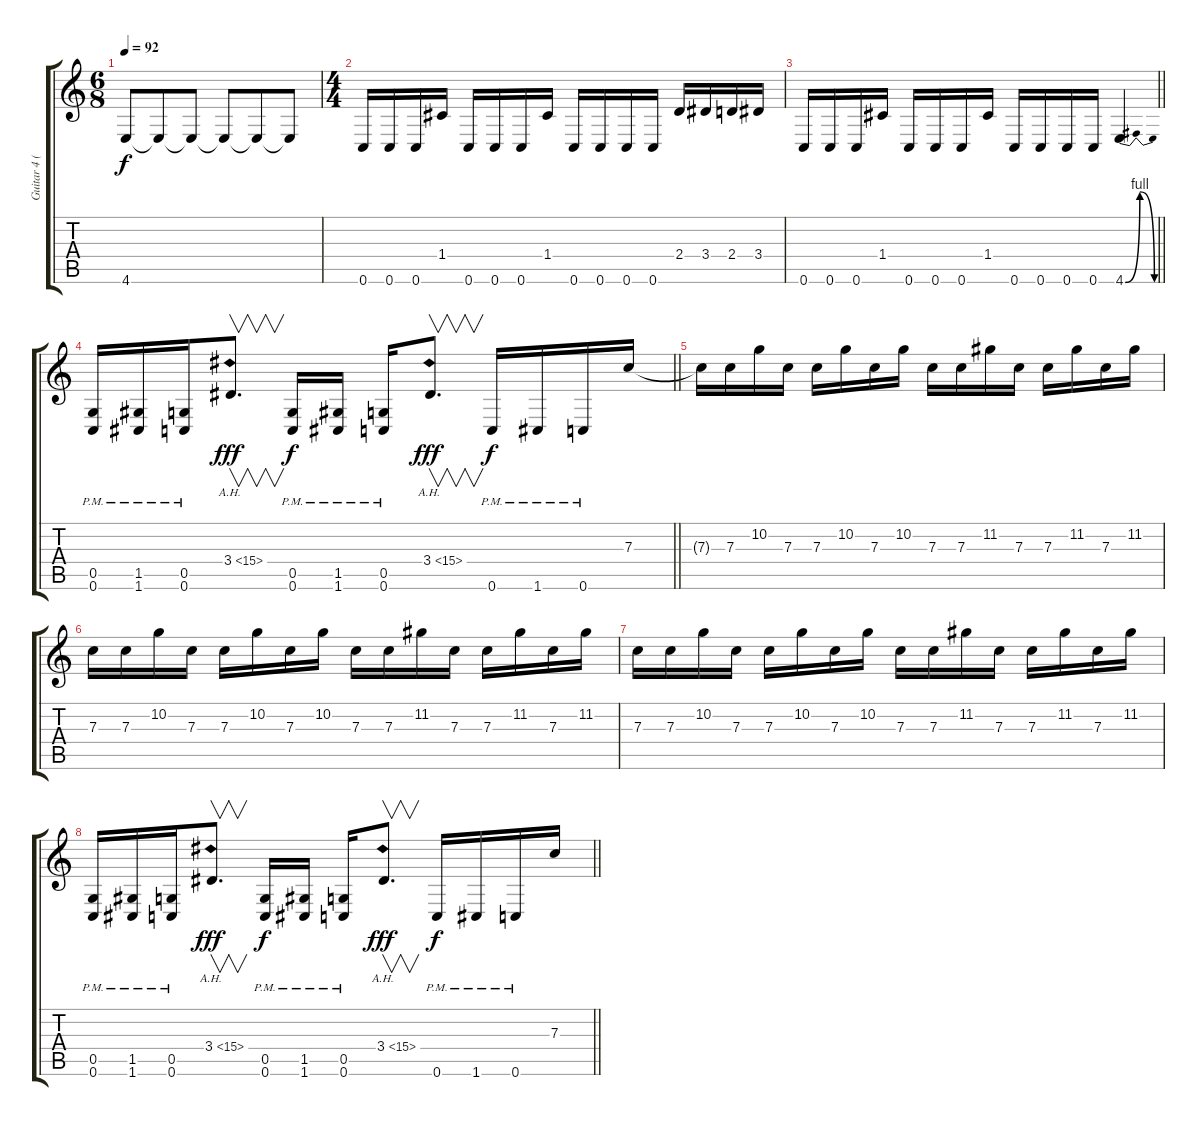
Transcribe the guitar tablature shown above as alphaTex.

\track ("Guitar 4 (Distorted- Padget)" "Guitar 4 (") {instrument distortionguitar}
\staff {score tabs}
\tuning (D4 A3 F3 C3 G2 C2) {hide}
\ts (6 8)
\tempo 92
\clef g2
\ks c
4.6{t}.8{dy f} 4.6{t}.8 4.6{t}.8 4.6{t}.8 4.6{t}.8 4.6{t}.8 |
\ts (4 4)
0.6.16 0.6.16 0.6.16 1.4.16 0.6.16 0.6.16 0.6.16 1.4.16 0.6.16 0.6.16 0.6.16 0.6.16 2.4.16 3.4.16 2.4.16 3.4.16 |
\barLineRight lightlight
0.6.16 0.6.16 0.6.16 1.4.16 0.6.16 0.6.16 0.6.16 1.4.16 0.6.16 0.6.16 0.6.16 0.6.16 4.6{be (bendrelease 0 0 10 4 20 4 60 0)}.4 |
\barLineRight lightlight
(0.5{pm} 0.6{pm}).16 (1.5{pm} 1.6{pm}).16 (0.5{pm} 0.6{pm}).16 3.4{ah 12}.8{v d dy fff} (0.5{pm} 0.6{pm}).16{dy f} (1.5{pm} 1.6{pm}).16 (0.5{pm} 0.6{pm}).16 3.4{ah 12}.8{v d dy fff} 0.6{pm}.16{dy f} 1.6{pm}.16 0.6{pm}.16 7.3.16 |
7.3{t}.16 7.3.16 10.2.16 7.3.16 7.3.16 10.2.16 7.3.16 10.2.16 7.3.16 7.3.16 11.2.16 7.3.16 7.3.16 11.2.16 7.3.16 11.2.16 |
7.3.16 7.3.16 10.2.16 7.3.16 7.3.16 10.2.16 7.3.16 10.2.16 7.3.16 7.3.16 11.2.16 7.3.16 7.3.16 11.2.16 7.3.16 11.2.16 |
7.3.16 7.3.16 10.2.16 7.3.16 7.3.16 10.2.16 7.3.16 10.2.16 7.3.16 7.3.16 11.2.16 7.3.16 7.3.16 11.2.16 7.3.16 11.2.16 |
\barLineRight lightlight
(0.5{pm} 0.6{pm}).16 (1.5{pm} 1.6{pm}).16 (0.5{pm} 0.6{pm}).16 3.4{ah 12}.8{v d dy fff} (0.5{pm} 0.6{pm}).16{dy f} (1.5{pm} 1.6{pm}).16 (0.5{pm} 0.6{pm}).16 3.4{ah 12}.8{v d dy fff} 0.6{pm}.16{dy f} 1.6{pm}.16 0.6{pm}.16 7.3.16
